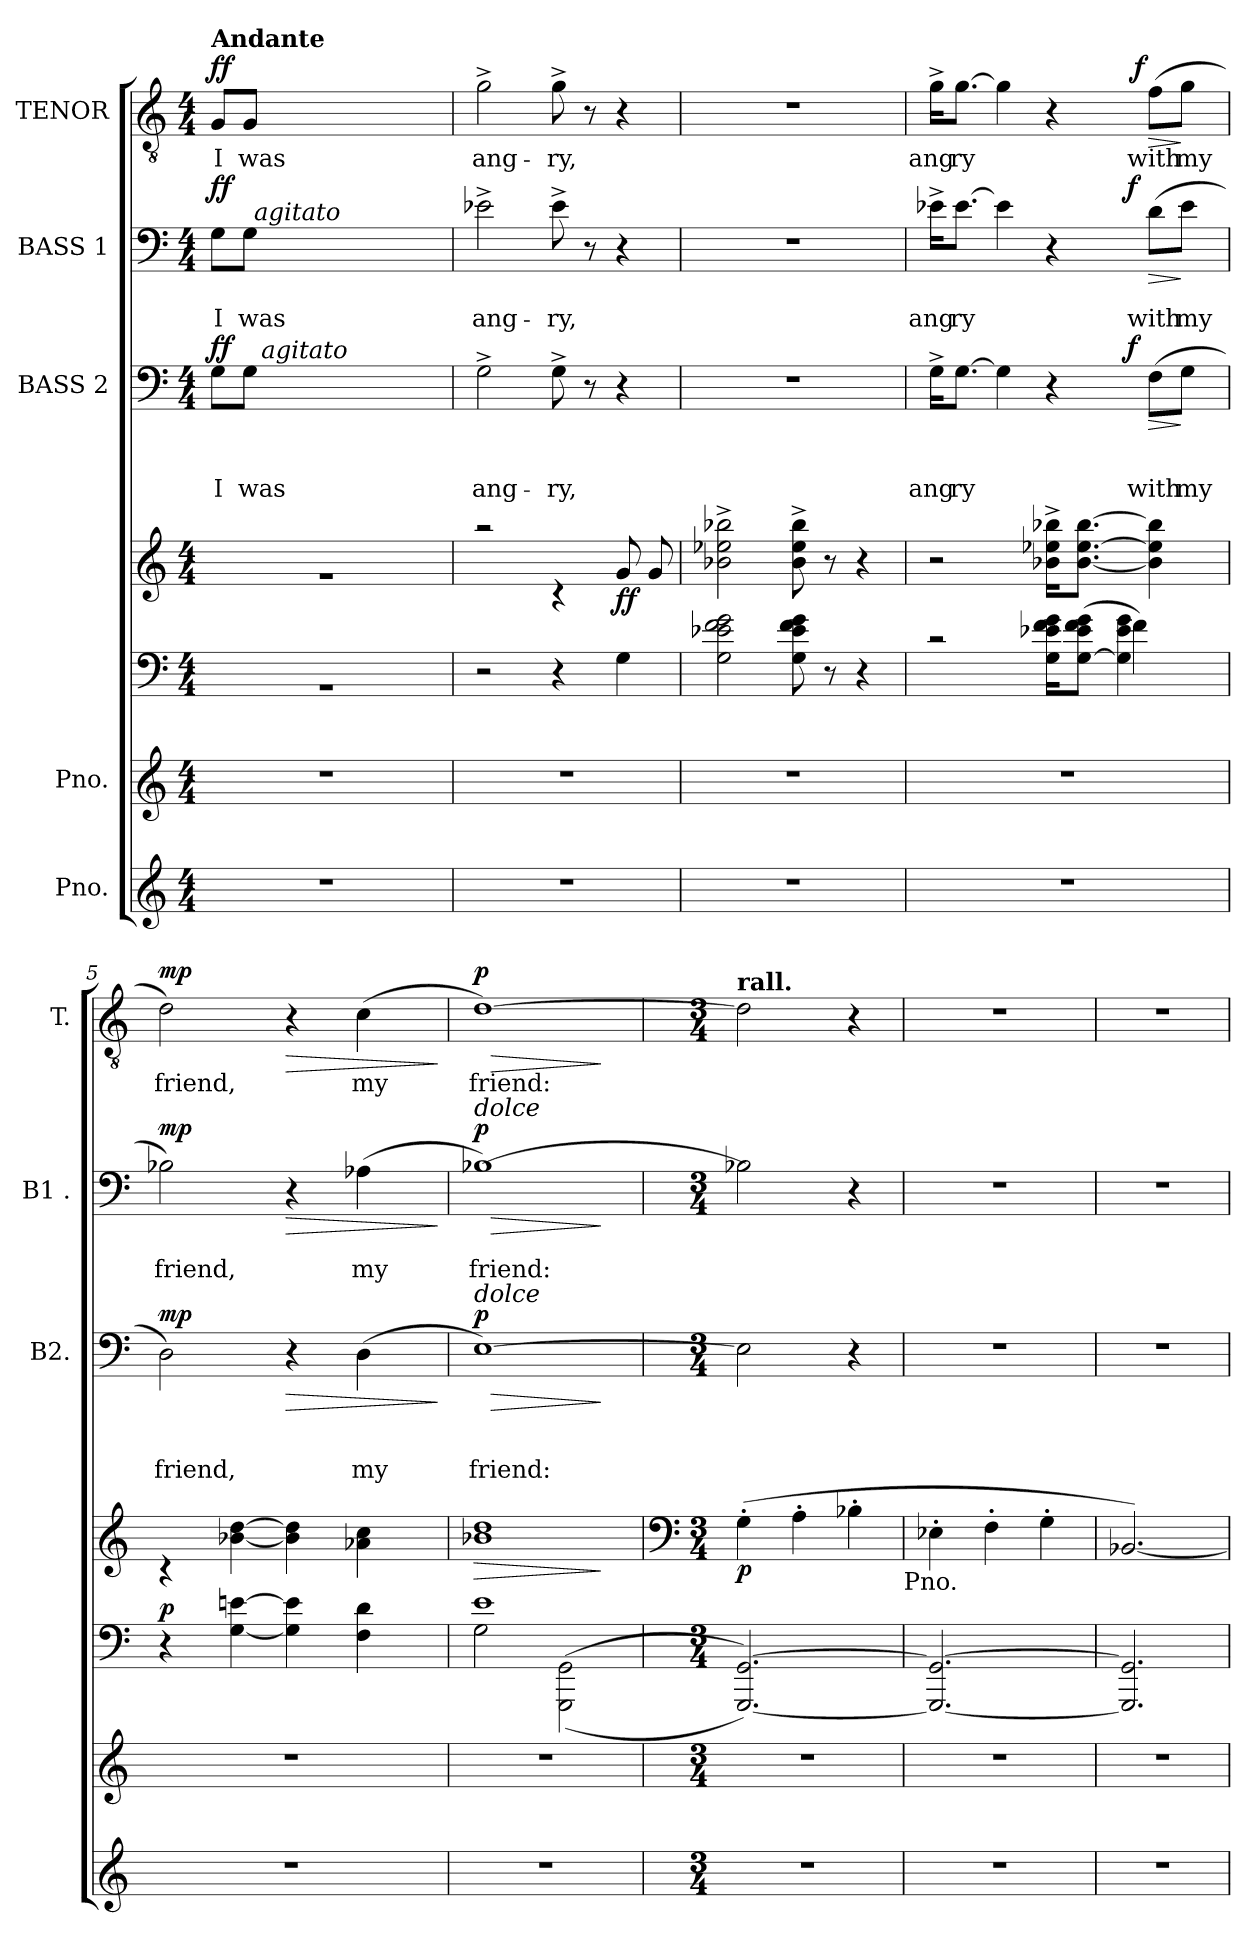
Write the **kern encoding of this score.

**kern	**kern	**kern	**dynam	**kern	**dynam	**kern	**text	**text	**text	**dynam	**kern	**text	**text	**dynam	**kern	**text	**dynam
*part7	*part6	*part5	*part5	*part4	*part4	*part3	*part3	*part3	*part3	*part3	*part2	*part2	*part2	*part2	*part1	*part1	*part1
*staff7	*staff6	*staff5	*staff5	*staff4	*staff4	*staff3	*staff3	*staff3	*staff3	*staff3	*staff2	*staff2	*staff2	*staff2	*staff1	*staff1	*staff1
*I"Pno.	*I"Pno.	*	*	*	*	*I"BASS 2	*	*	*	*	*I"BASS 1	*	*	*	*I"TENOR	*	*
*	*	*	*	*	*	*I'B2.	*	*	*	*	*I'B1 .	*	*	*	*I'T.	*	*
*clefG2	*clefG2	*clefF4	*	*clefG2	*	*clefF4	*	*	*	*	*clefF4	*	*	*	*clefGv2	*	*
*k[]	*k[]	*k[]	*	*k[]	*	*k[]	*	*	*	*	*k[]	*	*	*	*k[]	*	*
*C:	*C:	*C:	*	*C:	*	*C:	*	*	*	*	*C:	*	*	*	*C:	*	*
*M4/4	*M4/4	*M4/4	*	*M4/4	*	*M4/4	*	*	*	*	*M4/4	*	*	*	*M4/4	*	*
*MM70	*MM70	*MM70	*	*MM70	*	*MM70	*	*	*	*	*MM70	*	*	*	*MM70	*	*
=1	=1	=1	=1	=1	=1	=1	=1	=1	=1	=1	=1	=1	=1	=1	=1	=1	=1
!	!	!	!	!	!	!	!	!	!	!	!	!	!	!	!LO:TX:a:B:t=Andante	!	!
!	!	!LO:N:vis=1	!	!LO:N:vis=1	!	!	!	!	!LO:LY:b	!LO:DY:a	!	!	!LO:LY:b	!LO:DY:a	!	!LO:LY:b	!LO:DY:a
*	*	*	*	*	*	*^	*	*	*	*	*^	*	*	*	*	*	*
1r	1r	1rC	.	1ra	.	8G\L	8ryy	.	.	I	ff	8G\L	12..ryy	.	I	ff	8G/L	I	ff
!	!	!	!	!	!	!	!	!	!	!LO:LY:b	!	!	!	!	!LO:LY:b	!	!	!LO:LY:b	!
.	.	.	.	.	.	8G\J	32ryy	.	.	was	.	8G\J	.	.	was	.	8G/J	was	.
!	!	!	!	!	!	!	!	!	!	!	!	!	!LO:TX:a:i:t=agitato	!	!	!	!	!	!
.	.	.	.	.	.	.	.	.	.	.	.	.	3%2ryy	.	.	.	.	.	.
!	!	!	!	!	!	!	!LO:TX:a:i:t=agitato	!	!	!	!	!	!	!	!	!	!	!	!
.	.	.	.	.	.	.	2ryy	.	.	.	.	.	.	.	.	.	.	.	.
.	.	.	.	.	.	2.ryy	.	.	.	.	.	2.ryy	.	.	.	.	2.ryy	.	.
.	.	.	.	.	.	.	4ryy	.	.	.	.	.	.	.	.	.	.	.	.
.	.	.	.	.	.	.	.	.	.	.	.	.	6ryy	.	.	.	.	.	.
.	.	.	.	.	.	.	16.ryy	.	.	.	.	.	.	.	.	.	.	.	.
.	.	.	.	.	.	.	.	.	.	.	.	.	48ryy	.	.	.	.	.	.
=2	=2	=2	=2	=2	=2	=2	=2	=2	=2	=2	=2	=2	=2	=2	=2	=2	=2	=2	=2
*	*	*	*	*^	*	*	*	*	*	*	*	*	*	*	*	*	*	*	*
*	*	*	*	*	*^	*	*	*	*	*	*	*	*	*	*	*	*	*	*	*
!	!	!	!	!	!	!	!	!	!	!	!	!LO:LY:b	!	!	!	!	!LO:LY:b	!	!	!LO:LY:b	!
*	*	*	*	*	*	*	*	*v	*v	*	*	*	*	*	*	*	*	*	*	*	*
*	*	*	*	*	*	*	*	*	*	*	*	*	*v	*v	*	*	*	*	*	*
1r	1r	2r	.	2raa	2ryy	2..ryy	.	2G^>\	.	.	ang-	.	2e-X^>\	.	ang-	.	2g^>\	ang-	.
!	!	!	!	!	!	!	!	!	!	!	!LO:LY:b	!	!	!	!LO:LY:b	!	!	!LO:LY:b	!
.	.	4r	.	4ryy	4rc	.	.	8G^>\	.	.	-ry,	.	8e-^>\	.	-ry,	.	8g^>\	-ry,	.
.	.	.	.	.	.	.	.	8r	.	.	.	.	8r	.	.	.	8r	.	.
!	!	!	!	!	!	!	!LO:DY:b	!	!	!	!	!	!	!	!	!	!	!	!
.	.	4G\	.	4ryy	8g/	.	ff	4r	.	.	.	.	4r	.	.	.	4r	.	.
.	.	.	.	.	8ryy	8g/	.	.	.	.	.	.	.	.	.	.	.	.	.
!	!	!	!	!	!	!LO:TX:b:t=Piano	!	!	!	!	!	!	!	!	!	!	!	!	!
*	*	*	*	*v	*v	*v	*	*	*	*	*	*	*	*	*	*	*	*	*
=3	=3	=3	=3	=3	=3	=3	=3	=3	=3	=3	=3	=3	=3	=3	=3	=3	=3
1r	1r	2G\ 2e-X\ 2f\ 2g\	.	2b-X\^> 2ee-X\^> 2bb-X\^>	.	1r	.	.	.	.	1r	.	.	.	1r	.	.
.	.	8G\ 8e-\ 8f\ 8g\	.	8b-\^> 8ee-\^> 8bb-\^>	.	.	.	.	.	.	.	.	.	.	.	.	.
.	.	8r	.	8r	.	.	.	.	.	.	.	.	.	.	.	.	.
.	.	4r	.	4r	.	.	.	.	.	.	.	.	.	.	.	.	.
=4	=4	=4	=4	=4	=4	=4	=4	=4	=4	=4	=4	=4	=4	=4	=4	=4	=4
*	*	*^	*	*	*	*	*	*	*	*	*	*	*	*	*	*	*
!	!	!	!	!	!	!	!	!	!	!LO:LY:b	!	!	!	!LO:LY:b	!	!	!LO:LY:b	!
*	*	*	*	*	*	*	*^	*	*	*	*	*^	*	*	*	*^	*	*
1r	1r	2rc	2ryy	.	2r	.	16G^>\KL	3%2ryy	.	.	ang	.	16e-X^>\KL	3%2ryy	.	ang	.	16g^>\KL	2ryy	ang	.
!	!	!	!	!	!	!	!	!	!	!	!LO:LY:b	!	!	!	!	!LO:LY:b	!	!	!	!LO:LY:b	!
.	.	.	.	.	.	.	[>8.G\J	.	.	.	ry	.	[>8.e-\J	.	.	ry	.	[>8.g\J	.	ry	.
.	.	.	.	.	.	.	4G\]	.	.	.	.	.	4e-\]	.	.	.	.	4g\]	.	.	.
.	.	16G\ 16e-X\ 16f\ 16g\KL	8.ryy	.	16b-X\^> 16ee-X\^> 16bb-X\^>KL	.	4r	.	.	.	.	.	4r	.	.	.	.	4r	8..ryy	.	.
.	.	(>[<8G\ 8e-\ 8f\ 8g\J	.	.	[<8.b-\ [>8.ee-\ [>8.bb-\J	.	.	.	.	.	.	.	.	.	.	.	.	.	.	.	.
.	.	.	.	.	.	.	.	24ryy	.	.	.	.	.	24ryy	.	.	.	.	.	.	.
.	.	4G\] 4e-\ 4g\	4f\)	.	.	.	.	.	.	.	.	.	.	.	.	.	.	.	.	.	.
!	!	!	!	!	!	!	!	!	!	!	!	!LO:DY:a	!	!	!	!	!LO:DY:a	!	!	!	!
.	.	.	.	.	.	.	.	6..ryy	.	.	.	f	.	6..ryy	.	.	f	.	.	.	.
!	!	!	!	!	!	!	!	!	!	!	!	!	!	!	!	!	!	!	!	!	!LO:DY:a
.	.	.	.	.	.	.	.	.	.	.	.	.	.	.	.	.	.	.	4ryy	.	f
!	!	!	!	!	!	!	!	!	!	!	!LO:LY:b	!LO:HP:b	!	!	!	!LO:LY:b	!LO:HP:b	!	!	!LO:LY:b	!LO:HP:b
.	.	.	.	.	4b-\] 4ee-\] 4bb-\]	.	(>8F\L	.	.	.	with	>	(>8d\L	.	.	with	>	(>8f\L	.	with	>
!	!	!	!	!	!	!	!	!	!	!	!LO:LY:b	!	!	!	!	!LO:LY:b	!	!	!	!LO:LY:b	!
.	.	.	.	.	.	.	8G\J	.	.	.	my	]	8e-\J	.	.	my	]	8g\J	.	my	]
.	.	16ryy	16ryy	.	.	.	.	.	.	.	.	.	.	.	.	.	.	.	.	.	.
.	.	.	.	.	.	.	.	.	.	.	.	.	.	.	.	.	.	.	32ryy	.	.
=5	=5	=5	=5	=5	=5	=5	=5	=5	=5	=5	=5	=5	=5	=5	=5	=5	=5	=5	=5	=5	=5
*	*	*	*	*	*^	*	*	*	*	*	*	*	*	*	*	*	*	*	*	*	*
*	*	*	*	*	*	*^	*	*	*	*	*	*	*	*	*	*	*	*	*	*	*	*
!	!	!	!	!LO:DY:a	!	!	!	!	!	!	!	!	!LO:LY:b	!LO:DY:a	!	!	!	!LO:LY:b	!LO:DY:a	!	!	!LO:LY:b	!LO:DY:a
*	*	*	*	*	*	*	*	*	*v	*v	*	*	*	*	*	*	*	*	*	*v	*v	*	*
*	*	*v	*v	*	*	*	*	*	*	*	*	*	*	*v	*v	*	*	*	*	*	*
1r	1r	4r	p	8.ryy	4rc	2.ryy	.	2D\)	.	.	friend,	mp	2B-X\)	.	friend,	mp	2d\)	friend,	mp
.	.	.	.	2ryy	.	.	.	.	.	.	.	.	.	.	.	.	.	.	.
.	.	[<4G\ [>4en\	.	.	[<4b-X\ [>4dd\	.	.	.	.	.	.	.	.	.	.	.	.	.	.
!	!	!	!	!	!	!	!	!	!	!	!	!LO:HP:b	!	!	!	!LO:HP:b	!	!	!LO:HP:b
.	.	4G\] 4e\]	.	.	4b-\] 4dd\]	.	.	4r	.	.	.	>	4r	.	.	>	4r	.	>
.	.	.	.	4ryy	.	.	.	.	.	.	.	.	.	.	.	.	.	.	.
!	!	!	!	!	!	!	!	!	!	!	!LO:LY:b	!	!	!	!LO:LY:b	!	!	!LO:LY:b	!
.	.	4F\ 4d\	.	.	16.ryy	4a-X\ 4cc\	.	(>4D\	.	.	my	.	(>4A-X\	.	my	.	(>4c\	my	.
.	.	.	.	.	8ryy	.	.	.	.	.	.	.	.	.	.	.	.	.	.
.	.	.	.	16ryy	.	.	.	.	.	.	.	.	.	.	.	.	.	.	.
.	.	.	.	.	32ryy	.	.	.	.	.	.	.	.	.	.	.	.	.	.
*	*	*	*	*v	*v	*v	*	*	*	*	*	*	*	*	*	*	*	*	*
.	.	.	.	.	.	.	.	.	.	]	.	.	.	]	.	.	]
=6	=6	=6	=6	=6	=6	=6	=6	=6	=6	=6	=6	=6	=6	=6	=6	=6	=6
*	*	*^	*	*	*	*	*	*	*	*	*	*	*	*	*	*	*
!	!	!	!	!	!	!	!	!	!	!	!	!LO:TX:a:i:t=dolce	!	!	!	!	!	!
!	!	!	!	!	!	!	!LO:TX:a:i:t=dolce	!	!	!	!	!	!	!	!	!	!	!
!	!	!	!	!	!	!LO:HP:b	!	!	!	!LO:LY:b	!LO:HP:b	!	!	!LO:LY:b	!LO:HP:b	!	!LO:LY:b	!LO:HP:b
!	!	!	!	!	!	!	!	!	!	!	!LO:DY:n=1:a	!	!	!	!LO:DY:n=1:a	!	!	!LO:DY:n=1:a
1r	1r	1e	2G\	.	1b-X 1dd	>	[<1E)	.	.	friend:	> p	[<1B-X)	.	friend:	> p	[<1d)	friend:	> p
.	.	.	((>2GGG\ 2GG\	.	.	.	.	.	.	.	.	.	.	.	.	.	.	.
*	*	*v	*v	*	*	*	*	*	*	*	*	*	*	*	*	*	*	*
.	.	.	.	.	]	.	.	.	.	]	.	.	.	]	.	.	]
!!LO:LB:g=z
=7	=7	=7	=7	=7	=7	=7	=7	=7	=7	=7	=7	=7	=7	=7	=7	=7	=7
*	*	*	*	*clefF4	*	*	*	*	*	*	*	*	*	*	*	*	*
*M3/4	*M3/4	*M3/4	*	*M3/4	*	*M3/4	*	*	*	*	*M3/4	*	*	*	*M3/4	*	*
!	!	!	!	!	!	!	!	!	!	!	!	!	!	!	!LO:TX:a:B:t=rall.	!	!
!	!	!	!	!	!LO:DY:b	!	!	!	!	!	!	!	!	!	!	!	!
2.r	2.r	[<2.GGG/ [>2.GG/))	.	(>4G'>\	p	2E\]	.	.	.	.	2B-X\]	.	.	.	2d\]	.	.
.	.	.	.	4A'>\	.	.	.	.	.	.	.	.	.	.	.	.	.
.	.	.	.	4B-X'>\	.	4r	.	.	.	.	4r	.	.	.	4r	.	.
!	!	!	!	!LO:TX:b:t=Pno.	!	!	!	!	!	!	!	!	!	!	!	!	!
=8	=8	=8	=8	=8	=8	=8	=8	=8	=8	=8	=8	=8	=8	=8	=8	=8	=8
!	!	!	!	!	!	!LO:N:vis=1	!	!	!	!	!LO:N:vis=1	!	!	!	!LO:N:vis=1	!	!
2.r	2.r	2.GGG/_ 2.GG/_	.	4E-X'>\	.	2.r	.	.	.	.	2.r	.	.	.	2.r	.	.
.	.	.	.	4F'>\	.	.	.	.	.	.	.	.	.	.	.	.	.
.	.	.	.	4G'>\	.	.	.	.	.	.	.	.	.	.	.	.	.
=9	=9	=9	=9	=9	=9	=9	=9	=9	=9	=9	=9	=9	=9	=9	=9	=9	=9
!	!	!	!	!	!	!LO:N:vis=1	!	!	!	!	!LO:N:vis=1	!	!	!	!LO:N:vis=1	!	!
2.r	2.r	2.GGG/] 2.GG/]	.	[<2.BB-X/)	.	2.r	.	.	.	.	2.r	.	.	.	2.r	.	.
=	=	=	=	=	=	=	=	=	=	=	=	=	=	=	=	=	=
*-	*-	*-	*-	*-	*-	*-	*-	*-	*-	*-	*-	*-	*-	*-	*-	*-	*-
